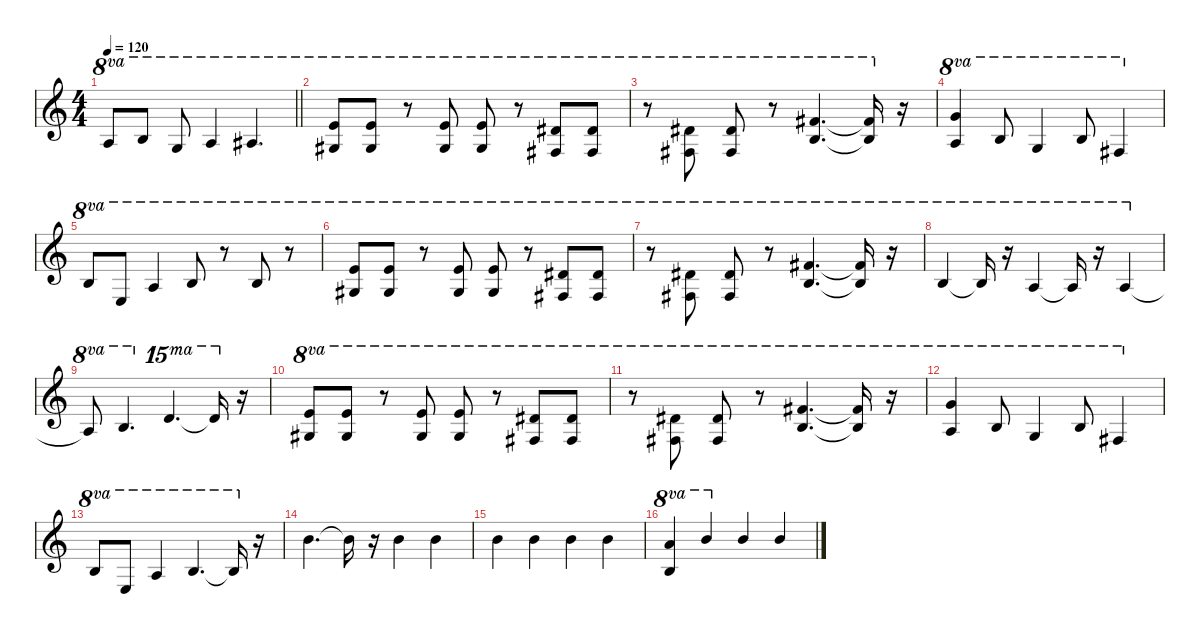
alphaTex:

\defaultSystemsLayout 4
\hideDynamics
\bracketExtendMode nobrackets
\singleTrackTrackNamePolicy hidden
\multiTrackTrackNamePolicy hidden
\firstSystemTrackNameMode fullname
\firstSystemTrackNameOrientation horizontal
\otherSystemsTrackNameOrientation horizontal
\track ("Anneke" "fl.") {instrument flute}
\staff {score}
\tuning (Eb4 B3 Gb3 B2 Gb2 B1)
\ts (4 4)
\tempo 120
\clef g2
\barLineRight lightlight
\ks c
6.1.8{ot 8va dy f beam Up} 8.1.8{ot 8va beam Up} 8.2.8{ot 8va beam Up} 6.1.4{ot 8va beam Up} 7.1{acc #}.4{d ot 8va beam Up} |
(13.1 14.3{acc #}).8{ot 8va beam Up} (13.1 14.3{acc #}).8{ot 8va beam Up} r.8{ot 8va beam Up} (13.1 14.3{acc #}).8{ot 8va beam Up} (13.1 14.3{acc #}).8{ot 8va beam Up} r.8{ot 8va beam Up} (12.1{acc #} 12.3{acc #}).8{ot 8va beam Up} (12.1{acc #} 12.3{acc #}).8{ot 8va beam Up} |
r.8{ot 8va beam Down} (12.1{acc #} 12.3{acc #}).8{ot 8va beam Up} (12.1{acc #} 12.3{acc #}).8{ot 8va beam Up} r.8{ot 8va beam Up} (15.1{acc #} 12.2).4{d ot 8va beam Up} (15.1{t acc #} 12.2{t}).16{ot 8va beam Up} r.16{beam Up} |
(16.1 15.3).4{ot 8va beam Up} 17.3.8{ot 8va beam Up} 13.3.4{ot 8va beam Up} 12.2.8{ot 8va beam Up} 12.3{acc #}.4{ot 8va beam Up} |
12.2.8{ot 8va beam Up} 10.3.8{ot 8va beam Up} 10.2.4{ot 8va beam Up} 8.1.8{ot 8va beam Up} r.8{ot 8va beam Up} 8.1.8{ot 8va beam Up} r.8{ot 8va beam Up} |
(13.1 14.3{acc #}).8{ot 8va beam Up} (13.1 14.3{acc #}).8{ot 8va beam Up} r.8{ot 8va beam Up} (13.1 14.3{acc #}).8{ot 8va beam Up} (13.1 14.3{acc #}).8{ot 8va beam Up} r.8{ot 8va beam Up} (12.1{acc #} 12.3{acc #}).8{ot 8va beam Up} (12.1{acc #} 12.3{acc #}).8{ot 8va beam Up} |
r.8{ot 8va beam Down} (12.1{acc #} 12.3{acc #}).8{ot 8va beam Up} (12.1{acc #} 12.3{acc #}).8{ot 8va beam Up} r.8{ot 8va beam Up} (15.1{acc #} 12.2).4{d ot 8va beam Up} (15.1{t acc #} 12.2{t}).16{ot 8va beam Up} r.16{ot 8va beam Up} |
12.2.4{ot 8va beam Up} 12.2{t}.16{ot 8va beam Up} r.16{ot 8va beam Up} 10.2.4{ot 8va beam Up} 10.2{t}.16{ot 8va beam Up} r.16{ot 8va beam Up} 10.2.4{ot 8va beam Up} |
10.2{t}.8{ot 8va beam Up} 8.1.4{d ot 8va beam Up} 23.1.4{d ot 15ma beam Up} 23.1{t}.16{ot 15ma beam Up} r.16{beam Up} |
(22.3 21.4{acc #}).8{ot 8va beam Up} (22.3 21.4{acc #}).8{ot 8va beam Up} r.8{ot 8va beam Up} (22.3 21.4{acc #}).8{ot 8va beam Up} (22.3 21.4{acc #}).8{ot 8va beam Up} r.8{ot 8va beam Up} (21.3{acc #} 19.4{acc #}).8{ot 8va beam Up} (21.3{acc #} 19.4{acc #}).8{ot 8va beam Up} |
r.8{ot 8va beam Down} (21.3{acc #} 19.4{acc #}).8{ot 8va beam Up} (21.3{acc #} 19.4{acc #}).8{ot 8va beam Up} r.8{ot 8va beam Up} (19.2{acc #} 17.3).4{d ot 8va beam Up} (19.2{t acc #} 17.3{t}).16{ot 8va beam Up} r.16{ot 8va beam Up} |
(16.1 15.3).4{ot 8va beam Up} 17.3.8{ot 8va beam Up} 13.3.4{ot 8va beam Up} 12.2.8{ot 8va beam Up} 12.3{acc #}.4{ot 8va beam Up} |
12.2.8{ot 8va beam Up} 10.3.8{ot 8va beam Up} 10.2.4{ot 8va beam Up} 8.1.4{d ot 8va beam Up} 8.1{t}.16{ot 8va beam Up} r.16{beam Up} |
8.1.4{d beam Down} 8.1{t}.16{beam Down} r.16{beam Down} 8.1.4{beam Down} 8.1.4{beam Down} |
8.1.4{beam Down} 8.1.4{beam Down} 8.1.4{beam Down} 8.1.4{beam Down} |
(18.1 17.3).4{ot 8va beam Up} 20.1.4{ot 8va beam Up} 17.3.4{beam Up} 17.3.4{beam Up}
